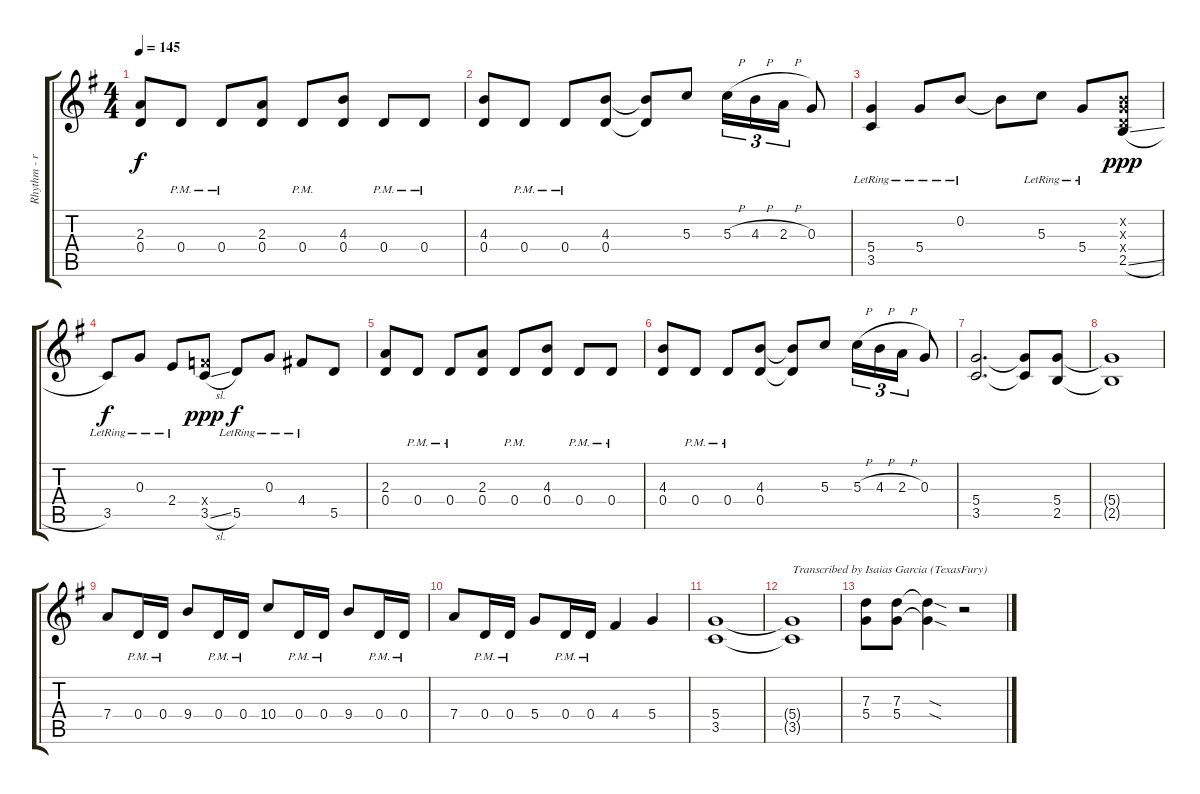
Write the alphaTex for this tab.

\track ("Rhythm - right" "Rhythm - r") {instrument distortionguitar}
\staff {score tabs}
\tuning (E4 B3 G3 D3 A2 E2) {hide}
\ts (4 4)
\tempo 145
\clef g2
\ks g
(2.3 0.4).8{dy f} 0.4{pm}.8 0.4{pm}.8 (2.3 0.4).8 0.4{pm}.8 (4.3 0.4).8 0.4{pm}.8 0.4{pm}.8 |
(4.3 0.4).8 0.4{pm}.8 0.4{pm}.8 (4.3 0.4).8 (4.3{t} 0.4{t}).8 5.3.8 5.3{h}.16{tu (3 2)} 4.3{h}.16{tu (3 2)} 2.3{h}.16{tu (3 2)} 0.3.8 |
(5.4{lr} 3.5{lr}).4 5.4{lr}.8 0.2{lr}.8 0.2{t}.8 5.3{lr}.8 5.4{lr}.8 (0.2{x} 0.3{x} 0.4{x} 2.5{sl}).8{dy ppp} |
3.5{lr}.8{dy f} 0.3{lr}.8 2.4{lr}.8 (3.4{x} 3.5{sl}).8{dy ppp} 5.5{lr}.8{dy f} 0.3{lr}.8 4.4{lr}.8 5.5.8 |
(2.3 0.4).8 0.4{pm}.8 0.4{pm}.8 (2.3 0.4).8 0.4{pm}.8 (4.3 0.4).8 0.4{pm}.8 0.4{pm}.8 |
(4.3 0.4).8 0.4{pm}.8 0.4{pm}.8 (4.3 0.4).8 (4.3{t} 0.4{t}).8 5.3.8 5.3{h}.16{tu (3 2)} 4.3{h}.16{tu (3 2)} 2.3{h}.16{tu (3 2)} 0.3.8 |
(5.4 3.5).2{d} (5.4{t} 3.5{t}).8 (5.4 2.5).8 |
(5.4{t} 2.5{t}).1 |
7.4.8 0.4{pm}.16 0.4{pm}.16 9.4.8 0.4{pm}.16 0.4{pm}.16 10.4.8 0.4{pm}.16 0.4{pm}.16 9.4.8 0.4{pm}.16 0.4{pm}.16 |
7.4.8 0.4{pm}.16 0.4{pm}.16 5.4.8 0.4{pm}.16 0.4{pm}.16 4.4.4 5.4.4 |
(5.4 3.5).1 |
(5.4{t} 3.5{t}).1{txt "Transcribed by Isaias Garcia (TexasFury)"} |
(7.3 5.4).8 (7.3 5.4).8 (7.3{sod t} 5.4{sod t}).4 r.2
